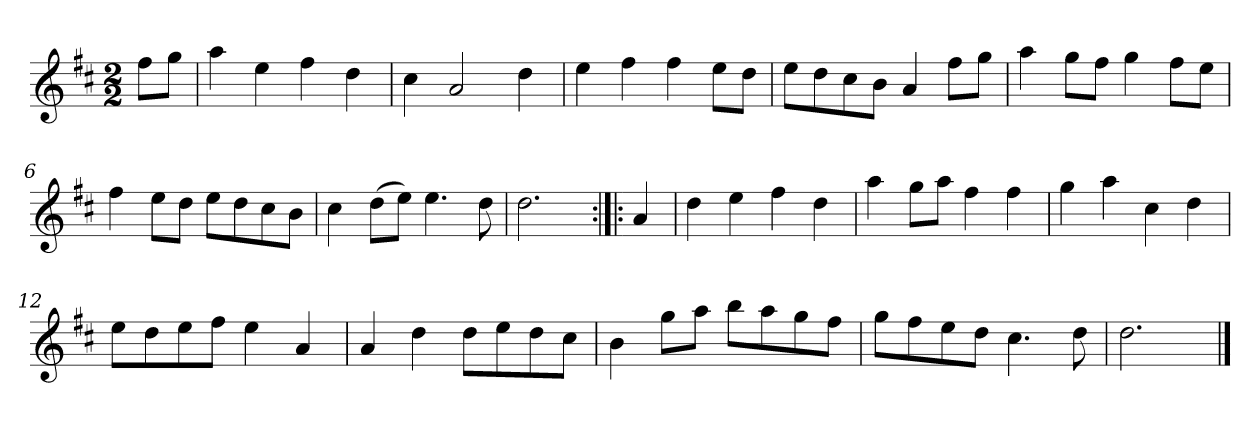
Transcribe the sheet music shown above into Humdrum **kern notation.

**kern
*part1
*staff1
*clefG2
*k[f#c#]
*D:
*M2/2
*MM120
=
8ff#\L
8gg\J
=1
4aa
4ee
4ff#
4dd
=2
4cc#
2a
4dd
=3
4ee
4ff#
4ff#
8ee\L
8dd\J
=4
8ee\L
8dd\
8cc#\
8b\J
4a
8ff#\L
8gg\J
=5
4aa
8gg\L
8ff#\J
4gg
8ff#\L
8ee\J
=6
4ff#
8ee\L
8dd\J
8ee\L
8dd\
8cc#\
8b\J
=7
4cc#
(8dd\L
8ee\J)
4.ee
8dd
=8
2.dd
=:|!|:
4a
=9
4dd
4ee
4ff#
4dd
=10
4aa
8gg\L
8aa\J
4ff#
4ff#
=11
4gg
4aa
4cc#
4dd
=12
8ee\L
8dd\
8ee\
8ff#\J
4ee
4a
=13
4a
4dd
8dd\L
8ee\
8dd\
8cc#\J
=14
4b
8gg\L
8aa\J
8bb\L
8aa\
8gg\
8ff#\J
=15
8gg\L
8ff#\
8ee\
8dd\J
4.cc#
8dd
=16
2.dd
==
*-
